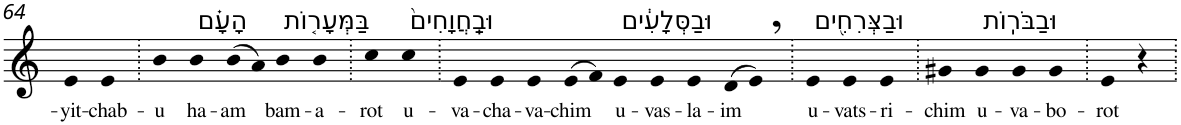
**kern	**text
*part1	*part1
*staff1	*staff1
*I"Piano	*
*I'Pno	*
!!LO:PB:g=z
*clefG2	*
*k[]	*
=64	=64
!	!LO:LY:b
4e	-yit-
!	!LO:LY:b
4e	-chab-
=65.	=65.
!	!LO:LY:b
4b	-u
!LO:TX:a:t=הָעָ֗ם	!
!	!LO:LY:b
4b	ha-
!	!LO:LY:b
(>8b	-am
8a)	.
!LO:TX:a:t=בַּמְּעָר֤וֹת	!
!	!LO:LY:b
4b	bam-
!	!LO:LY:b
4b	-a-
=66.	=66.
!	!LO:LY:b
4cc	-rot
!LO:TX:a:t=וּבַֽחֲוָחִים֙	!
!	!LO:LY:b
4cc	u-
=67.	=67.
!	!LO:LY:b
4e	-va-
!	!LO:LY:b
4e	-cha-
!	!LO:LY:b
4e	-va-
!	!LO:LY:b
(>8e	-chim
8f)	.
!LO:TX:a:t=וּבַסְּלָעִ֔ים	!
!	!LO:LY:b
4e	u-
!	!LO:LY:b
4e	-vas-
!	!LO:LY:b
4e	-la-
!	!LO:LY:b
(>8d	-im
8e,)	.
=68.	=68.
!LO:TX:a:t=וּבַצְּרִחִ֖ים	!
!	!LO:LY:b
4e	u-
!	!LO:LY:b
4e	-vats-
!	!LO:LY:b
4e	-ri-
=69.	=69.
!	!LO:LY:b
4g#X	-chim
!LO:TX:a:t=וּבַבֹּרֽוֹת	!
!	!LO:LY:b
4g#	u-
!	!LO:LY:b
4g#	-va-
!	!LO:LY:b
4g#	-bo-
=70.	=70.
!	!LO:LY:b
4e	-rot
4r	.
=.	=.
*-	*-
